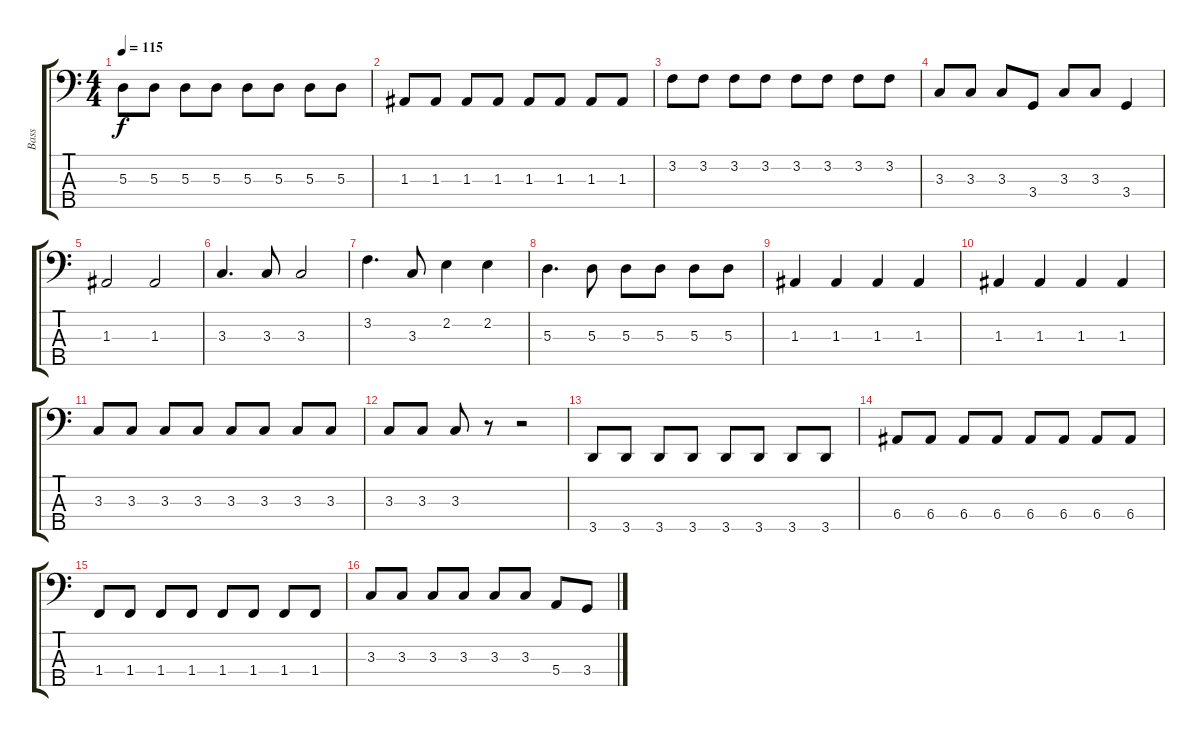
\track ("Bass" "Bass") {instrument electricbassfinger}
\staff {score tabs}
\tuning (G2 D2 A1 E1 B0) {hide}
\ts (4 4)
\tempo 115
\clef f4
\ks c
5.3.8{dy f} 5.3.8 5.3.8 5.3.8 5.3.8 5.3.8 5.3.8 5.3.8 |
1.3.8 1.3.8 1.3.8 1.3.8 1.3.8 1.3.8 1.3.8 1.3.8 |
3.2.8 3.2.8 3.2.8 3.2.8 3.2.8 3.2.8 3.2.8 3.2.8 |
3.3.8 3.3.8 3.3.8 3.4.8 3.3.8 3.3.8 3.4.4 |
1.3.2 1.3.2 |
3.3.4{d} 3.3.8 3.3.2 |
3.2.4{d} 3.3.8 2.2.4 2.2.4 |
5.3.4{d} 5.3.8 5.3.8 5.3.8 5.3.8 5.3.8 |
1.3.4 1.3.4 1.3.4 1.3.4 |
1.3.4 1.3.4 1.3.4 1.3.4 |
3.3.8 3.3.8 3.3.8 3.3.8 3.3.8 3.3.8 3.3.8 3.3.8 |
3.3.8 3.3.8 3.3.8 r.8 r.2 |
3.5.8 3.5.8 3.5.8 3.5.8 3.5.8 3.5.8 3.5.8 3.5.8 |
6.4.8 6.4.8 6.4.8 6.4.8 6.4.8 6.4.8 6.4.8 6.4.8 |
1.4.8 1.4.8 1.4.8 1.4.8 1.4.8 1.4.8 1.4.8 1.4.8 |
3.3.8 3.3.8 3.3.8 3.3.8 3.3.8 3.3.8 5.4.8 3.4.8
